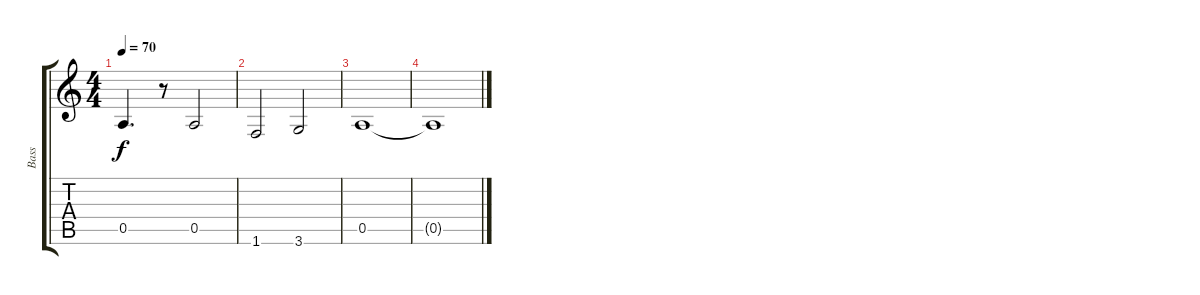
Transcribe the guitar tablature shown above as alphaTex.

\track ("Bass" "Bass") {instrument electricbasspick}
\staff {score tabs}
\tuning (E4 B3 G3 D3 A2 E2) {hide}
\ts (4 4)
\tempo 70
\clef g2
\ks c
0.5.4{d dy f} r.8 0.5.2 |
1.6.2 3.6.2 |
0.5.1 |
0.5{t}.1
